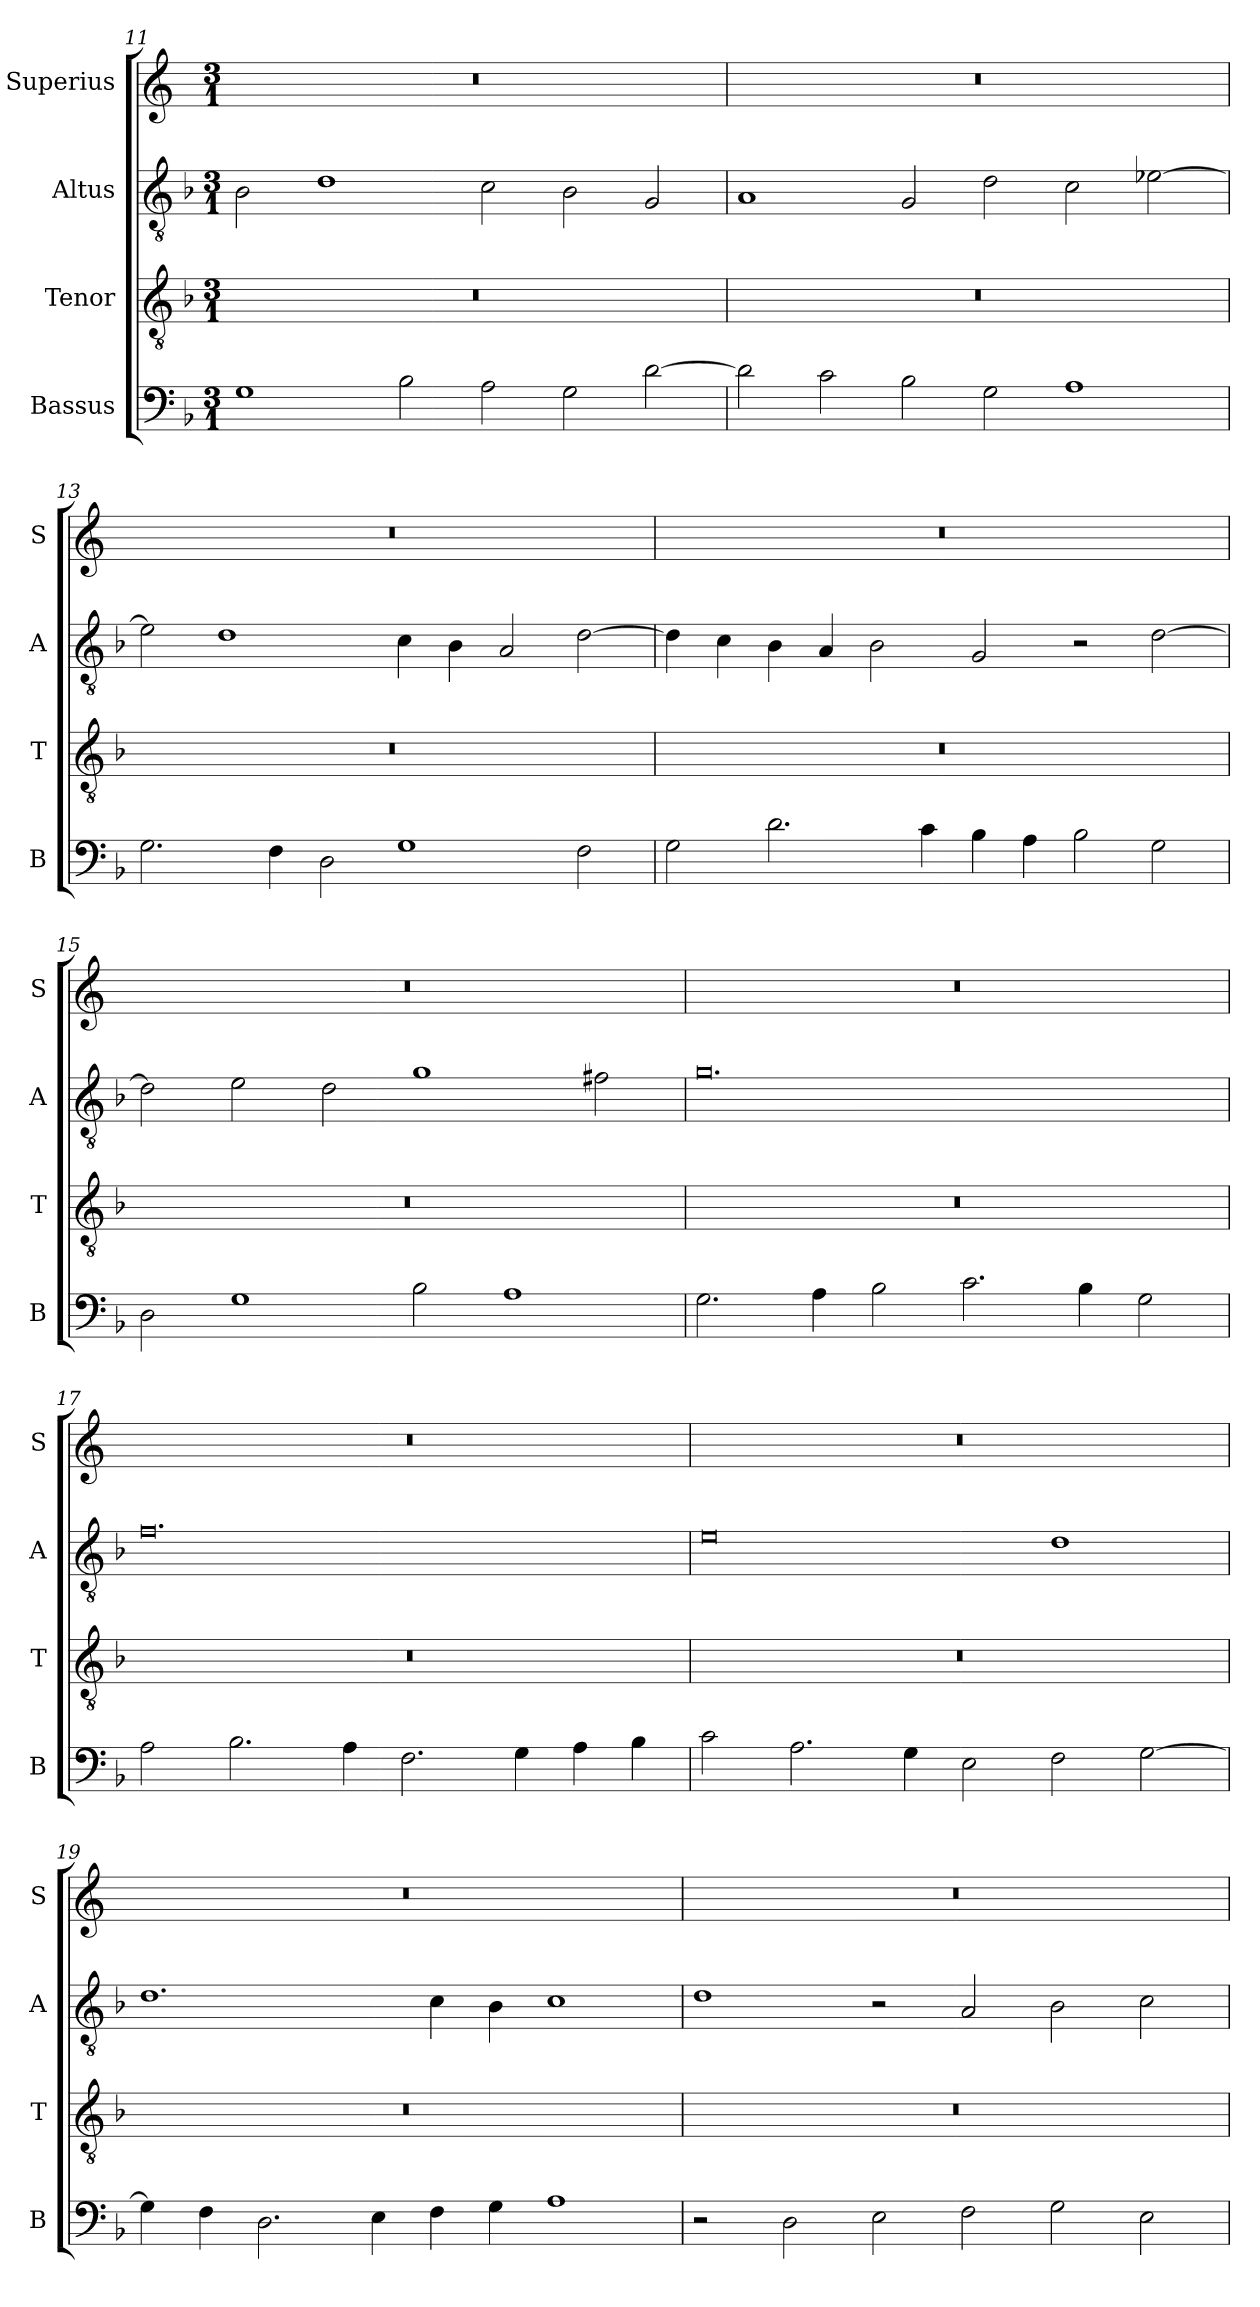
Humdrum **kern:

**kern	**kern	**kern	**kern
*part4	*part3	*part2	*part1
*staff4	*staff3	*staff2	*staff1
*I"Bassus	*I"Tenor	*I"Altus	*I"Superius
*I'B	*I'T	*I'A	*I'S
*clefF4	*clefGv2	*clefGv2	*clefG2
*k[b-]	*k[b-]	*k[b-]	*k[]
*M3/1	*M3/1	*M3/1	*M3/1
=11	=11	=11	=11
1G	0.r	2B-\	0.r
.	.	1d	.
2B-\	.	.	.
2A\	.	2c\	.
2G\	.	2B-\	.
[2d\	.	2G/	.
=12	=12	=12	=12
2d\]	0.r	1A	0.r
2c\	.	.	.
2B-\	.	2G/	.
2G\	.	2d\	.
1A	.	2c\	.
.	.	[2e-X\	.
=13	=13	=13	=13
2.G\	0.r	2e-\]	0.r
.	.	1d	.
4F\	.	.	.
2D\	.	.	.
1G	.	4c\	.
.	.	4B-\	.
.	.	2A/	.
2F\	.	[2d\	.
=14	=14	=14	=14
2G\	0.r	4d\]	0.r
.	.	4c\	.
2.d\	.	4B-\	.
.	.	4A/	.
.	.	2B-\	.
4c\	.	.	.
4B-\	.	2G/	.
4A\	.	.	.
2B-\	.	2r	.
2G\	.	[2d\	.
=15	=15	=15	=15
2D\	0.r	2d\]	0.r
1G	.	2e\	.
.	.	2d\	.
2B-\	.	1g	.
1A	.	.	.
.	.	2f#X\	.
=16	=16	=16	=16
2.G\	0.r	0.g	0.r
4A\	.	.	.
2B-\	.	.	.
2.c\	.	.	.
4B-\	.	.	.
2G\	.	.	.
=17	=17	=17	=17
2A\	0.r	0.f	0.r
2.B-\	.	.	.
4A\	.	.	.
2.F\	.	.	.
4G\	.	.	.
4A\	.	.	.
4B-\	.	.	.
=18	=18	=18	=18
2c\	0.r	0e	0.r
2.A\	.	.	.
4G\	.	.	.
2E\	.	.	.
2F\	.	1d	.
[2G\	.	.	.
=19	=19	=19	=19
4G\]	0.r	1.d	0.r
4F\	.	.	.
2.D\	.	.	.
4E\	.	.	.
4F\	.	4c\	.
4G\	.	4B-\	.
1A	.	1c	.
=20	=20	=20	=20
2r	0.r	1d	0.r
2D\	.	.	.
2E\	.	2r	.
2F\	.	2A/	.
2G\	.	2B-\	.
2E\	.	2c\	.
=	=	=	=
*-	*-	*-	*-
